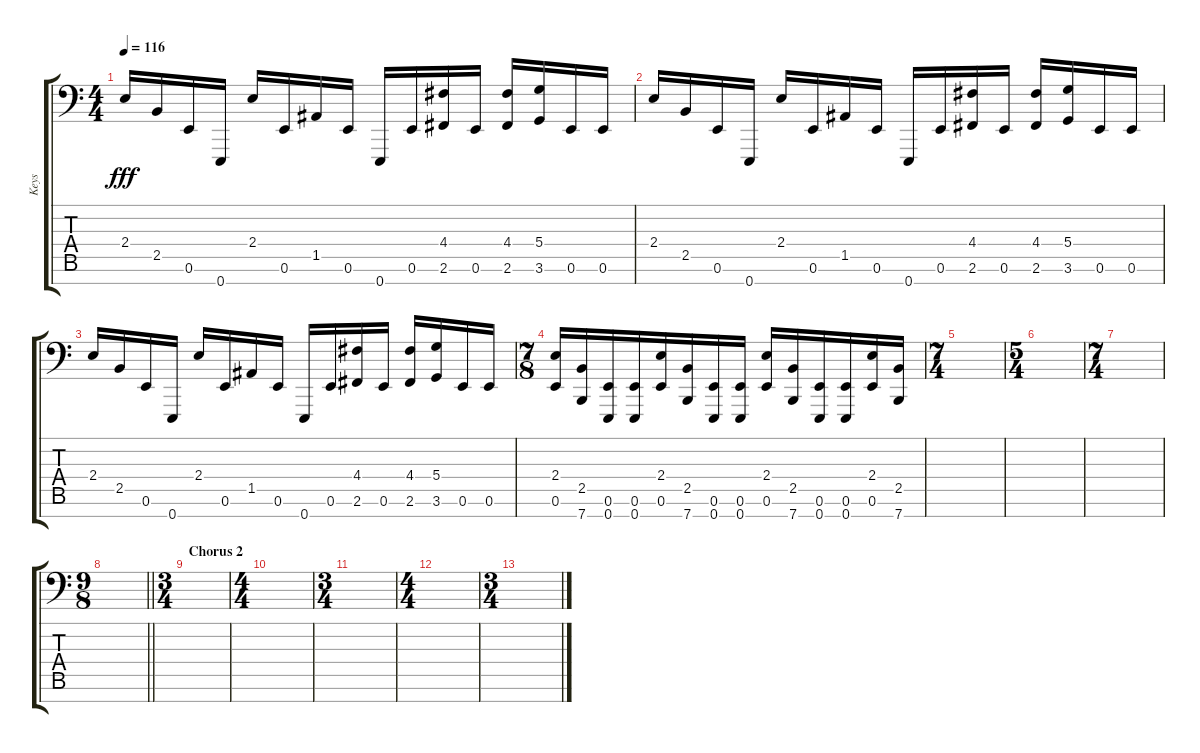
\track ("Keys" "Keys") {instrument fx1rain}
\staff {score tabs}
\tuning (E4 B3 G3 D3 A2 E2 E1) {hide}
\ts (4 4)
\tempo 116
\clef f4
\ks c
2.4.16{dy fff} 2.5.16 0.6.16 0.7.16 2.4.16 0.6.16 1.5.16 0.6.16 0.7.16 0.6.16 (4.4 2.6).16 0.6.16 (4.4 2.6).16 (5.4 3.6).16 0.6.16 0.6.16 |
2.4.16 2.5.16 0.6.16 0.7.16 2.4.16 0.6.16 1.5.16 0.6.16 0.7.16 0.6.16 (4.4 2.6).16 0.6.16 (4.4 2.6).16 (5.4 3.6).16 0.6.16 0.6.16 |
2.4.16 2.5.16 0.6.16 0.7.16 2.4.16 0.6.16 1.5.16 0.6.16 0.7.16 0.6.16 (4.4 2.6).16 0.6.16 (4.4 2.6).16 (5.4 3.6).16 0.6.16 0.6.16 |
\ts (7 8)
(2.4 0.6).16 (2.5 7.7).16 (0.6 0.7).16 (0.6 0.7).16 (2.4 0.6).16 (2.5 7.7).16 (0.6 0.7).16 (0.6 0.7).16 (2.4 0.6).16 (2.5 7.7).16 (0.6 0.7).16 (0.6 0.7).16 (2.4 0.6).16 (2.5 7.7).16 |
\ts (7 4)
|
\ts (5 4)
|
\ts (7 4)
|
\ts (9 8)
\barLineRight lightlight
|
\ts (3 4)
\section ("" "Chorus 2")
|
\ts (4 4)
|
\ts (3 4)
|
\ts (4 4)
|
\ts (3 4)
